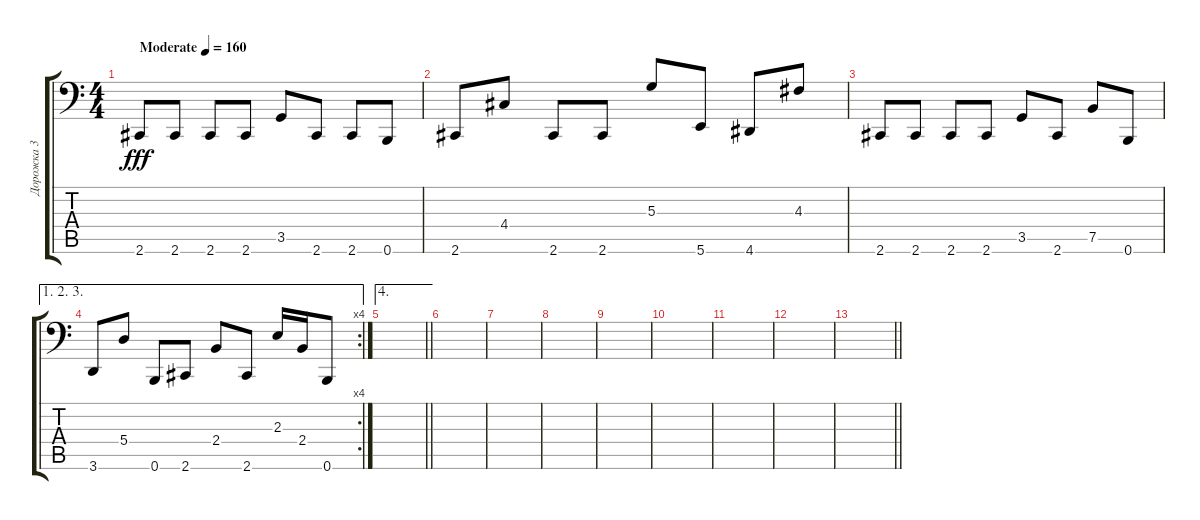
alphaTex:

\track ("Дорожка 3" "Дорожка 3") {instrument electricbasspick}
\staff {score tabs}
\tuning (B2 Gb2 D2 A1 E1 B0) {hide}
\ts (4 4)
\tempo (160 "Moderate")
\clef f4
\ks c
2.6.8{dy fff instrument electricbasspick} 2.6.8 2.6.8 2.6.8 3.5.8 2.6.8 2.6.8 0.6.8 |
2.6.8 4.4.8 2.6.8 2.6.8 5.3.8 5.6.8 4.6.8 4.3.8 |
2.6.8 2.6.8 2.6.8 2.6.8 3.5.8 2.6.8 7.5.8 0.6.8 |
\ae (1 2 3)
\rc 4
3.6.8 5.4.8 0.6.8 2.6.8 2.4.8 2.6.8 2.3.16 2.4.16 0.6.8 |
\ae 4
\barLineRight lightlight
|
|
|
|
|
|
|
|
\barLineRight lightlight
